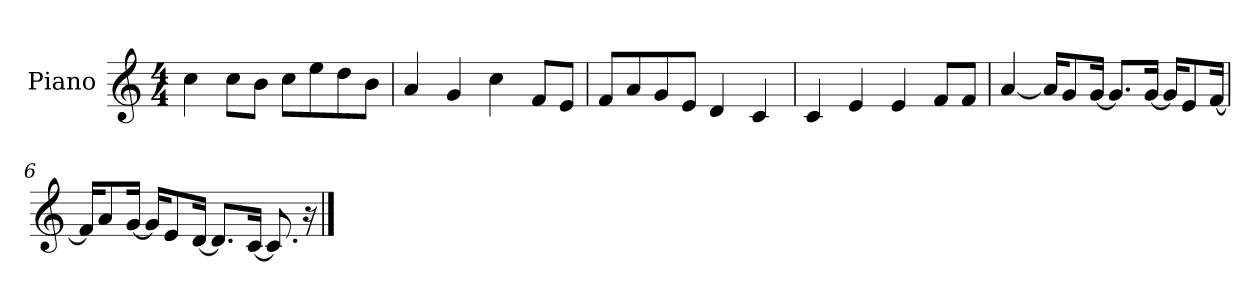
**kern
*part1
*staff1
*I"Piano
*I'P-no
*clefG2
*k[]
*M4/4
*MM90
=1
4cc\
8cc\L
8b\J
8cc\L
8ee\
8dd\
8b\J
=2
4a/
4g/
4cc\
8f/L
8e/J
=3
8f/L
8a/
8g/
8e/J
4d/
4c/
=4
4c/
4e/
4e/
8f/L
8f/J
=5
[4a/
16a/KL]
8g/
[16g/Jk
8.g/L]
[16g/Jk
16g/KL]
8e/
[16f/Jk
!!LO:LB:g=z
=6
16f/KL]
8a/
[16g/Jk
16g/KL]
8e/
[16d/Jk
8.d/L]
[16c/Jk
8.c/]
16r
==
*-
